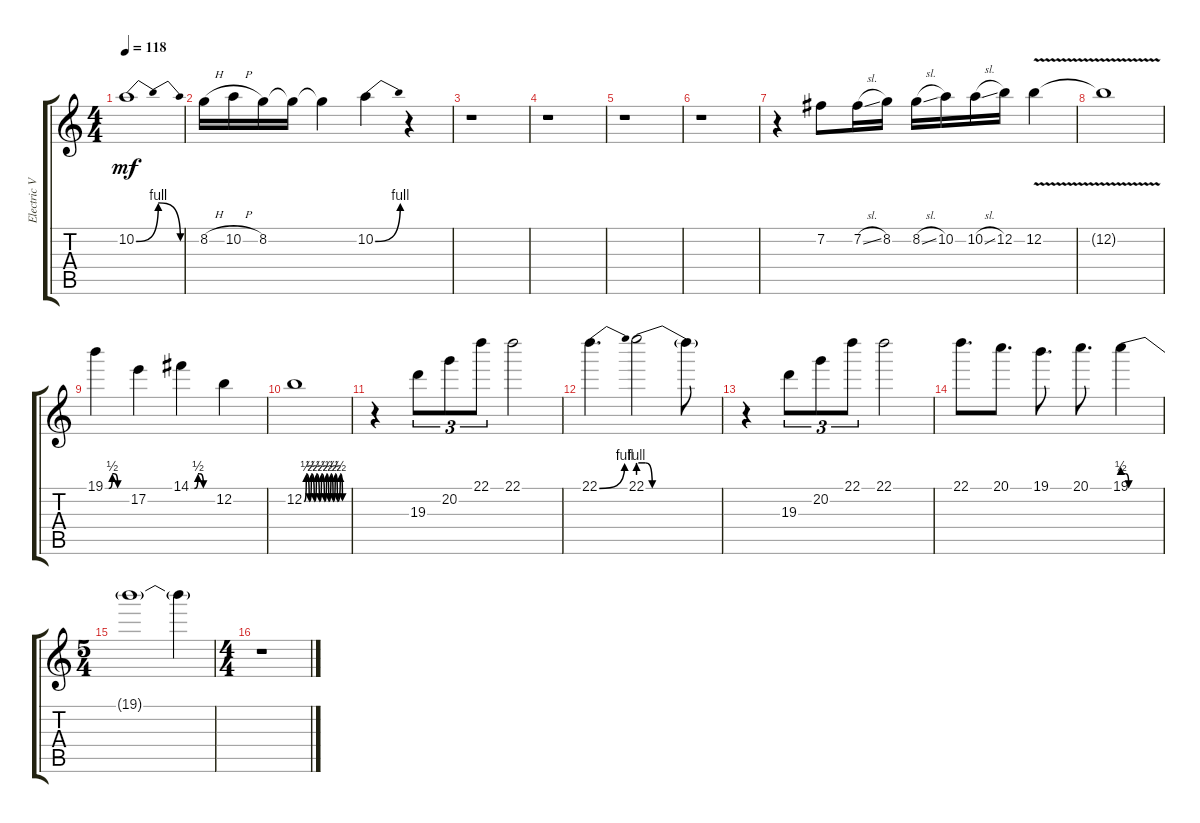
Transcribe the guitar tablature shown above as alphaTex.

\track ("Electric Violin Arr. For Guitar" "Electric V") {instrument distortionguitar}
\staff {score tabs}
\tuning (E4 B3 G3 D3 A2 E2) {hide}
\ts (4 4)
\tempo 118
\clef g2
\ks c
10.2{be (bendrelease 0 0 35 4 45 4 60 0)}.1{dy mf} |
8.2{h}.16 10.2{h}.16 8.2.16 8.2{t}.16 8.2{t}.4 10.2{be (bend 0 0 60 4)}.4 r.4 |
r.1 |
r.1 |
r.1 |
r.1 |
r.4 7.2.8 7.2{sl}.16 8.2.16 8.2{sl}.16 10.2.16 10.2{sl}.16 12.2.16 12.2{v}.4 |
12.2{t}.1 |
19.1{be (custom 0 0 10 0 20 2 25 2 35 0 60 0)}.4 17.2.4 14.1{be (custom 0 0 10 0 20 2 25 2 35 0 60 0)}.4 12.2.4 |
12.2{be (custom 0 0 3 2 7 0 10 2 14 0 17 2 21 0 24 2 28 0 31 2 34 0 37 2 40 0 43 2 46 0 50 2 53 0 60 0)}.1 |
r.4 19.3.8{tu (3 2)} 20.2.8{tu (3 2)} 22.1.8{tu (3 2)} 22.1.2 |
22.1{be (bend 0 0 60 4)}.4{d} 22.1{be (custom 0 4 5 4 10 0 60 0)}.2 22.1{t}.8 |
r.4 19.3.8{tu (3 2)} 20.2.8{tu (3 2)} 22.1.8{tu (3 2)} 22.1.2 |
22.1.8{d} 20.1.8{d} 19.1.8{d} 20.1.8{d} 19.1{be (custom 0 2 5 2 10 0 60 0)}.4 |
\ts (5 4)
19.1{t}.1{volume 0} 19.1{t}.4 |
\ts (4 4)
r.1{volume 16}
